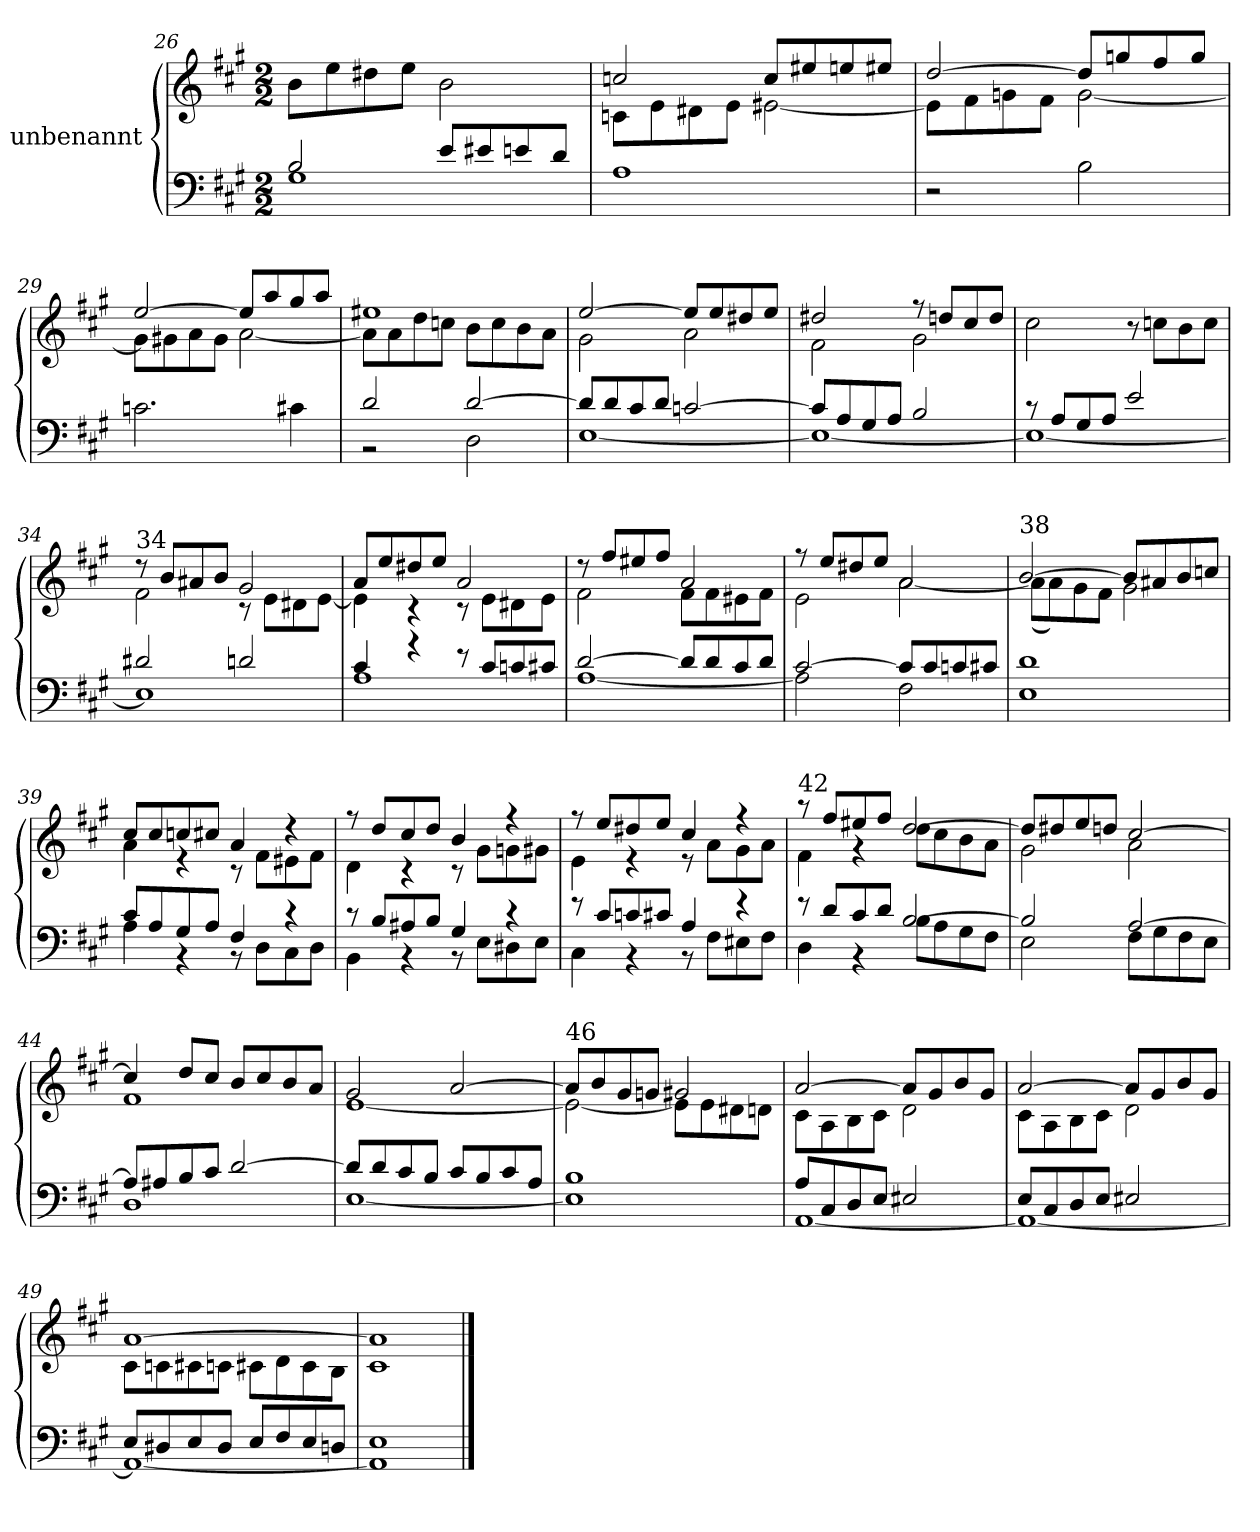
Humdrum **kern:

**kern	**kern
*part1	*part1
*staff2	*staff1
*I"unbenannt	*
*clefF4	*clefG2
*k[f#c#g#]	*k[f#c#g#]
*M2/2	*M2/2
=26	=26
*^	*
2B/	1G#	8b\L
.	.	8ee\
.	.	8dd#X\
.	.	8ee\J
8e/L	.	2b\
8e#X/	.	.
8en/	.	.
8d/J	.	.
*v	*v	*
=27	=27
*	*^
1A	2ccn/	8cn\L
.	.	8e\
.	.	8d#X\
.	.	8e\J
.	8cc/L	[2e#X\
.	8ee#X/	.
.	8een/	.
.	8ee#X/J	.
!!LO:LB:g=z	!!
=28	=28	=28
2r	[2dd/	8e#\L]
.	.	8f#\
.	.	8gn\
.	.	8f#\J
2B\	8dd/L]	[2g\
.	8ggn/	.
.	8ff#/	.
.	8gg/J	.
!!LO:LB:g=z	!!
=29	=29	=29
2.cn\	[2ee/	8g\L]
.	.	8g#X\
.	.	8a\
.	.	8g#\J
.	8ee/L]	[2a\
.	8aa/	.
4c#X\	8gg#/	.
.	8aa/J	.
=30	=30	=30
*^	*	*
2d/	2r	1ee#X	8a\L]
.	.	.	8a\
.	.	.	8dd\
.	.	.	8ccn\J
[2d/	2D\	.	8b\L
.	.	.	8cc\
.	.	.	8b\
.	.	.	8a\J
=31	=31	=31	=31
8d/L]	[1E	[2ee/	2g#\
8d/	.	.	.
8c#/	.	.	.
8d/J	.	.	.
[2cn/	.	8ee/L]	2a\
.	.	8ee/	.
.	.	8dd#X/	.
.	.	8ee/J	.
!!LO:LB:g=z	!!
=32	=32	=32	=32
8c/L]	1E_	2dd#X/	2f#\
8A/	.	.	.
8G#/	.	.	.
8A/J	.	.	.
2B/	.	8r	2g#\
.	.	8ddn/L	.
.	.	8cc#/	.
.	.	8dd/J	.
*	*	*v	*v
=33	=33	=33
8r	1E_	2cc#\
8A/L	.	.
8G#/	.	.
8A/J	.	.
2e/	.	8r
.	.	8ccn\L
.	.	8b\
.	.	8cc\J
!!LO:LB:g=z
=34	=34	=34
*	*	*^
!	!	!LO:TX:a:t=34	!
2d#X/	1E]	8r	2f#\
.	.	8b/L	.
.	.	8a#X/	.
.	.	8b/J	.
2dn/	.	2g#/	8r
.	.	.	8e\L
.	.	.	8d#X\
.	.	.	[8e\J
=35	=35	=35	=35
4c#/	1A	8a/L	4e\]
.	.	8ee/	.
4r	.	8dd#X/	4r
.	.	8ee/J	.
8r	.	2a/	8r
8c#/L	.	.	8e\L
8cn/	.	.	8d#X\
8c#X/J	.	.	8e\J
=36	=36	=36	=36
[2d/	[1A	8r	2f#\
.	.	8ff#/L	.
.	.	8ee#X/	.
.	.	8ff#/J	.
8d/L]	.	2a/	8f#\L
8d/	.	.	8f#\
8c#/	.	.	8e#X\
8d/J	.	.	8f#\J
!!LO:PB:g=z	!!
=37	=37	=37	=37
[2c#/	2A\]	8r	2e\
.	.	8ee/L	.
.	.	8dd#X/	.
.	.	8ee/J	.
8c#/L]	2F#\	2a/	[2a\
8c#/	.	.	.
8cn/	.	.	.
8c#X/J	.	.	.
!!LO:LB:g=z	!!
=38	=38	=38	=38
!	!	!LO:TX:a:t=38	!
1d	1E	[2b/	(8a\L]
.	.	.	8a\)
.	.	.	8g#\
.	.	.	8f#\J
.	.	8b/L]	2g#\
.	.	8a#X/	.
.	.	8b/	.
.	.	8ccn/J	.
=39	=39	=39	=39
8c#/L	4A\	8cc#/L	4a\
8A/	.	8cc#/	.
8G#/	4r	8ccn/	4r
8A/J	.	8cc#X/J	.
4F#/	8r	4a/	8r
.	8D\L	.	8f#\L
4r	8C#\	4r	8e#X\
.	8D\J	.	8f#\J
=40	=40	=40	=40
8r	4BB\	8r	4d\
8B/L	.	8dd/L	.
8A#X/	4r	8cc#/	4r
8B/J	.	8dd/J	.
4G#/	8r	4b/	8r
.	8E\L	.	8g#\L
4r	8D#X\	4r	8gn\
.	8E\J	.	8g#X\J
!!LO:LB:g=z	!!
=41	=41	=41	=41
8r	4C#\	8r	4e\
8c#/L	.	8ee/L	.
8cn/	4r	8dd#X/	4r
8c#X/J	.	8ee/J	.
4A/	8r	4cc#/	8r
.	8F#\L	.	8a\L
4r	8E#X\	4r	8g#\
.	8F#\J	.	8a\J
!!LO:LB:g=z	!!
=42	=42	=42	=42
!	!	!LO:TX:a:t=42	!
8r	4D\	8r	4f#\
8d/L	.	8ff#/L	.
8c#/	4r	8ee#X/	4r
8d/J	.	8ff#/J	.
[2B/	8B\L	[2dd/	8dd\L
.	8A\	.	8cc#\
.	8G#\	.	8b\
.	8F#\J	.	8a\J
=43	=43	=43	=43
2B/]	2E\	8dd/L]	2g#\
.	.	8dd#X/	.
.	.	8ee/	.
.	.	8ddn/J	.
[2A/	8F#\L	[2cc#/	2a\
.	8G#\	.	.
.	8F#\	.	.
.	8E\J	.	.
=44	=44	=44	=44
8A/L]	1D	4cc#/]	1f#
8A#X/	.	.	.
8B/	.	8dd/L	.
8c#/J	.	8cc#/J	.
[2d/	.	8b/L	.
.	.	8cc#/	.
.	.	8b/	.
.	.	8a/J	.
!!LO:LB:g=z	!!
=45	=45	=45	=45
8d/L]	[1E	2g#/	[1e
8d/	.	.	.
8c#/	.	.	.
8B/J	.	.	.
8c#/L	.	[2a/	.
8B/	.	.	.
8c#/	.	.	.
8A/J	.	.	.
!!LO:LB:g=z	!!
=46	=46	=46	=46
!	!	!LO:TX:a:t=46	!
1B	1E]	8a/L]	2e\_
.	.	8b/	.
.	.	8g#/	.
.	.	8gn/J	.
.	.	2g#X/	8e\L]
.	.	.	8e\
.	.	.	8d#X\
.	.	.	8dn\J
=47	=47	=47	=47
8A/L	[1AA	[2a/	8c#\L
8C#/	.	.	8A\
8D/	.	.	8B\
8E/J	.	.	8c#\J
2E#X/	.	8a/L]	2d\
.	.	8g#/	.
.	.	8b/	.
.	.	8g#/J	.
=48	=48	=48	=48
8E/L	1AA_	[2a/	8c#\L
8C#/	.	.	8A\
8D/	.	.	8B\
8E/J	.	.	8c#\J
2E#X/	.	8a/L]	2d\
.	.	8g#/	.
.	.	8b/	.
.	.	8g#/J	.
!!LO:PB:g=z	!!
=49	=49	=49	=49
8E/L	1AA_	[1a	8c#\L
8D#X/	.	.	8cn\
8E/	.	.	8c#X\
8D#/J	.	.	8cn\J
8E/L	.	.	8c#X\L
8F#/	.	.	8d\
8E/	.	.	8c#\
8Dn/J	.	.	8B\J
=50	=50	=50	=50
1E	1AA]	1a]	1c#
*v	*v	*	*
*	*v	*v
==	==
*-	*-
